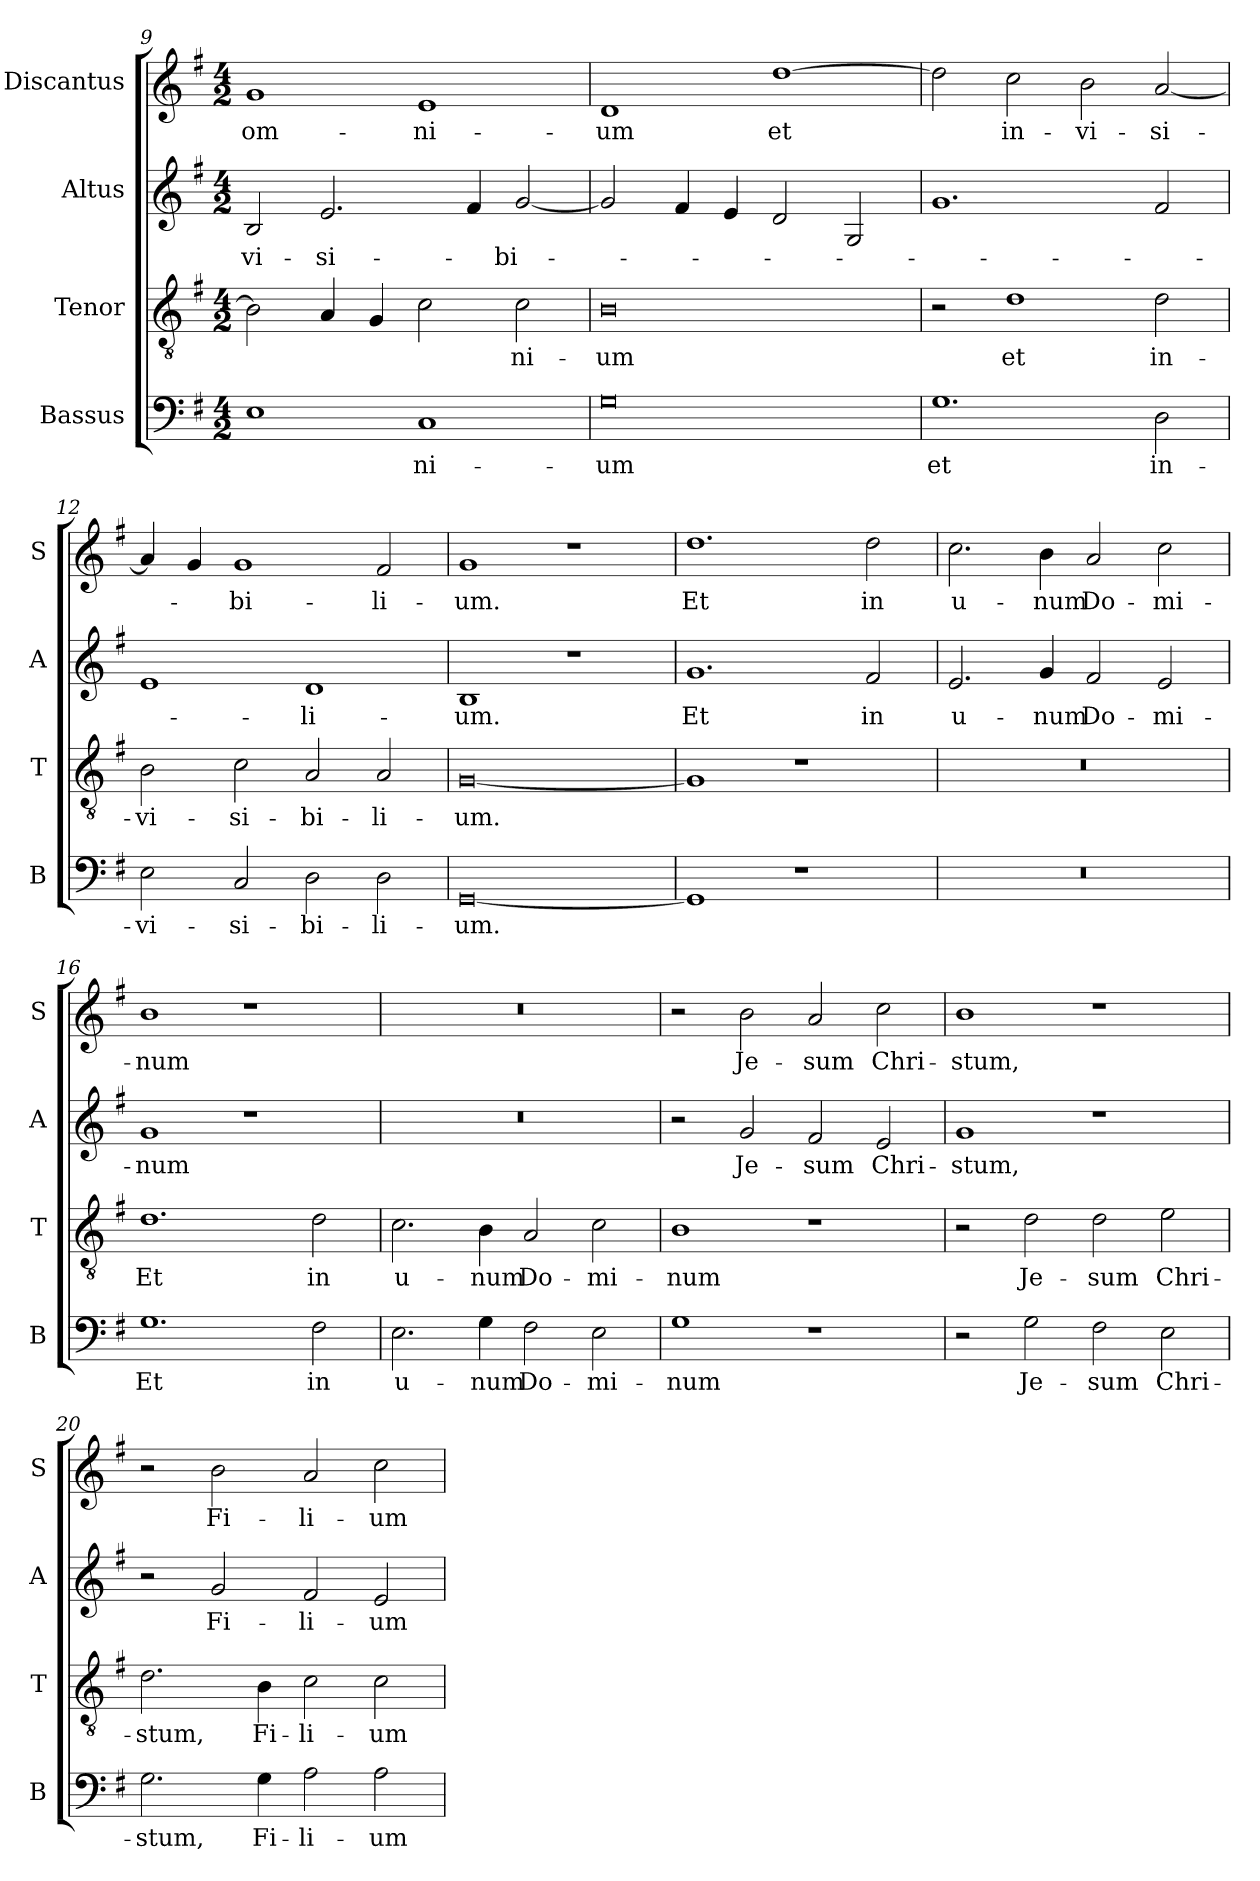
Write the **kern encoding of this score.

**kern	**text	**kern	**text	**kern	**text	**kern	**text
*part4	*part4	*part3	*part3	*part2	*part2	*part1	*part1
*staff4	*staff4	*staff3	*staff3	*staff2	*staff2	*staff1	*staff1
*I"Bassus	*	*I"Tenor	*	*I"Altus	*	*I"Discantus	*
*I'B	*	*I'T	*	*I'A	*	*I'S	*
!!LO:LB:g=z
*clefF4	*	*clefGv2	*	*clefG2	*	*clefG2	*
*k[f#]	*	*k[f#]	*	*k[f#]	*	*k[f#]	*
*G:	*	*G:	*	*G:	*	*G:	*
*M4/2	*	*M4/2	*	*M4/2	*	*M4/2	*
=9	=9	=9	=9	=9	=9	=9	=9
!	!	!	!	!	!LO:LY:b	!	!LO:LY:b
1E	.	2B\]	.	2B/	-vi-	1g	om-
!	!	!	!	!	!LO:LY:b	!	!
.	.	4A/	.	2.e/	-si-	.	.
.	.	4G/	.	.	.	.	.
!	!LO:LY:b	!	!	!	!	!	!LO:LY:b
1C	-ni-	2c\	.	.	.	1e	-ni-
.	.	.	.	4f#/	.	.	.
!	!	!	!LO:LY:b	!	!LO:LY:b	!	!
.	.	2c\	-ni-	[2g/	-bi-	.	.
=10	=10	=10	=10	=10	=10	=10	=10
!	!LO:LY:b	!	!LO:LY:b	!	!	!	!LO:LY:b
0G	-um	0B	-um	2g/]	.	1d	-um
.	.	.	.	4f#/	.	.	.
.	.	.	.	4e/	.	.	.
!	!	!	!	!	!	!	!LO:LY:b
.	.	.	.	2d/	.	[1dd	et
.	.	.	.	2G/	.	.	.
=11	=11	=11	=11	=11	=11	=11	=11
!	!LO:LY:b	!	!	!	!	!	!
1.G	et	2r	.	1.g	.	2dd\]	.
!	!	!	!LO:LY:b	!	!	!	!LO:LY:b
.	.	1d	et	.	.	2cc\	in-
!	!	!	!	!	!	!	!LO:LY:b
.	.	.	.	.	.	2b\	-vi-
!	!LO:LY:b	!	!LO:LY:b	!	!	!	!LO:LY:b
2D\	in-	2d\	in-	2f#/	.	[2a/	-si-
=12	=12	=12	=12	=12	=12	=12	=12
!	!LO:LY:b	!	!LO:LY:b	!	!	!	!
2E\	-vi-	2B\	-vi-	1e	.	4a/]	.
.	.	.	.	.	.	4g/	.
!	!LO:LY:b	!	!LO:LY:b	!	!	!	!LO:LY:b
2C/	-si-	2c\	-si-	.	.	1g	-bi-
!	!LO:LY:b	!	!LO:LY:b	!	!LO:LY:b	!	!
2D\	-bi-	2A/	-bi-	1d	-li-	.	.
!	!LO:LY:b	!	!LO:LY:b	!	!	!	!LO:LY:b
2D\	-li-	2A/	-li-	.	.	2f#/	-li-
=13	=13	=13	=13	=13	=13	=13	=13
!	!LO:LY:b	!	!LO:LY:b	!	!LO:LY:b	!	!LO:LY:b
[0GG	-um.	[0G	-um.	1B	-um.	1g	-um.
.	.	.	.	1r	.	1r	.
=14	=14	=14	=14	=14	=14	=14	=14
!	!	!	!	!	!LO:LY:b	!	!LO:LY:b
1GG]	.	1G]	.	1.g	Et	1.dd	Et
1r	.	1r	.	.	.	.	.
!	!	!	!	!	!LO:LY:b	!	!LO:LY:b
.	.	.	.	2f#/	in	2dd\	in
!!LO:PB:g=z
=15	=15	=15	=15	=15	=15	=15	=15
!	!	!	!	!	!LO:LY:b	!	!LO:LY:b
0r	.	0r	.	2.e/	u-	2.cc\	u-
!	!	!	!	!	!LO:LY:b	!	!LO:LY:b
.	.	.	.	4g/	-num	4b\	-num
!	!	!	!	!	!LO:LY:b	!	!LO:LY:b
.	.	.	.	2f#/	Do-	2a/	Do-
!	!	!	!	!	!LO:LY:b	!	!LO:LY:b
.	.	.	.	2e/	-mi-	2cc\	-mi-
=16	=16	=16	=16	=16	=16	=16	=16
!	!LO:LY:b	!	!LO:LY:b	!	!LO:LY:b	!	!LO:LY:b
1.G	Et	1.d	Et	1g	-num	1b	-num
.	.	.	.	1r	.	1r	.
!	!LO:LY:b	!	!LO:LY:b	!	!	!	!
2F#\	in	2d\	in	.	.	.	.
=17	=17	=17	=17	=17	=17	=17	=17
!	!LO:LY:b	!	!LO:LY:b	!	!	!	!
2.E\	u-	2.c\	u-	0r	.	0r	.
!	!LO:LY:b	!	!LO:LY:b	!	!	!	!
4G\	-num	4B\	-num	.	.	.	.
!	!LO:LY:b	!	!LO:LY:b	!	!	!	!
2F#\	Do-	2A/	Do-	.	.	.	.
!	!LO:LY:b	!	!LO:LY:b	!	!	!	!
2E\	-mi-	2c\	-mi-	.	.	.	.
=18	=18	=18	=18	=18	=18	=18	=18
!	!LO:LY:b	!	!LO:LY:b	!	!	!	!
1G	-num	1B	-num	2r	.	2r	.
!	!	!	!	!	!LO:LY:b	!	!LO:LY:b
.	.	.	.	2g/	Je-	2b\	Je-
!	!	!	!	!	!LO:LY:b	!	!LO:LY:b
1r	.	1r	.	2f#/	-sum	2a/	-sum
!	!	!	!	!	!LO:LY:b	!	!LO:LY:b
.	.	.	.	2e/	Chri-	2cc\	Chri-
=19	=19	=19	=19	=19	=19	=19	=19
!	!	!	!	!	!LO:LY:b	!	!LO:LY:b
2r	.	2r	.	1g	-stum,	1b	-stum,
!	!LO:LY:b	!	!LO:LY:b	!	!	!	!
2G\	Je-	2d\	Je-	.	.	.	.
!	!LO:LY:b	!	!LO:LY:b	!	!	!	!
2F#\	-sum	2d\	-sum	1r	.	1r	.
!	!LO:LY:b	!	!LO:LY:b	!	!	!	!
2E\	Chri-	2e\	Chri-	.	.	.	.
=20	=20	=20	=20	=20	=20	=20	=20
!	!LO:LY:b	!	!LO:LY:b	!	!	!	!
2.G\	-stum,	2.d\	-stum,	2r	.	2r	.
!	!	!	!	!	!LO:LY:b	!	!LO:LY:b
.	.	.	.	2g/	Fi-	2b\	Fi-
!	!LO:LY:b	!	!LO:LY:b	!	!	!	!
4G\	Fi-	4B\	Fi-	.	.	.	.
!	!LO:LY:b	!	!LO:LY:b	!	!LO:LY:b	!	!LO:LY:b
2A\	-li-	2c\	-li-	2f#/	-li-	2a/	-li-
!	!LO:LY:b	!	!LO:LY:b	!	!LO:LY:b	!	!LO:LY:b
2A\	-um	2c\	-um	2e/	-um	2cc\	-um
=	=	=	=	=	=	=	=
*-	*-	*-	*-	*-	*-	*-	*-
